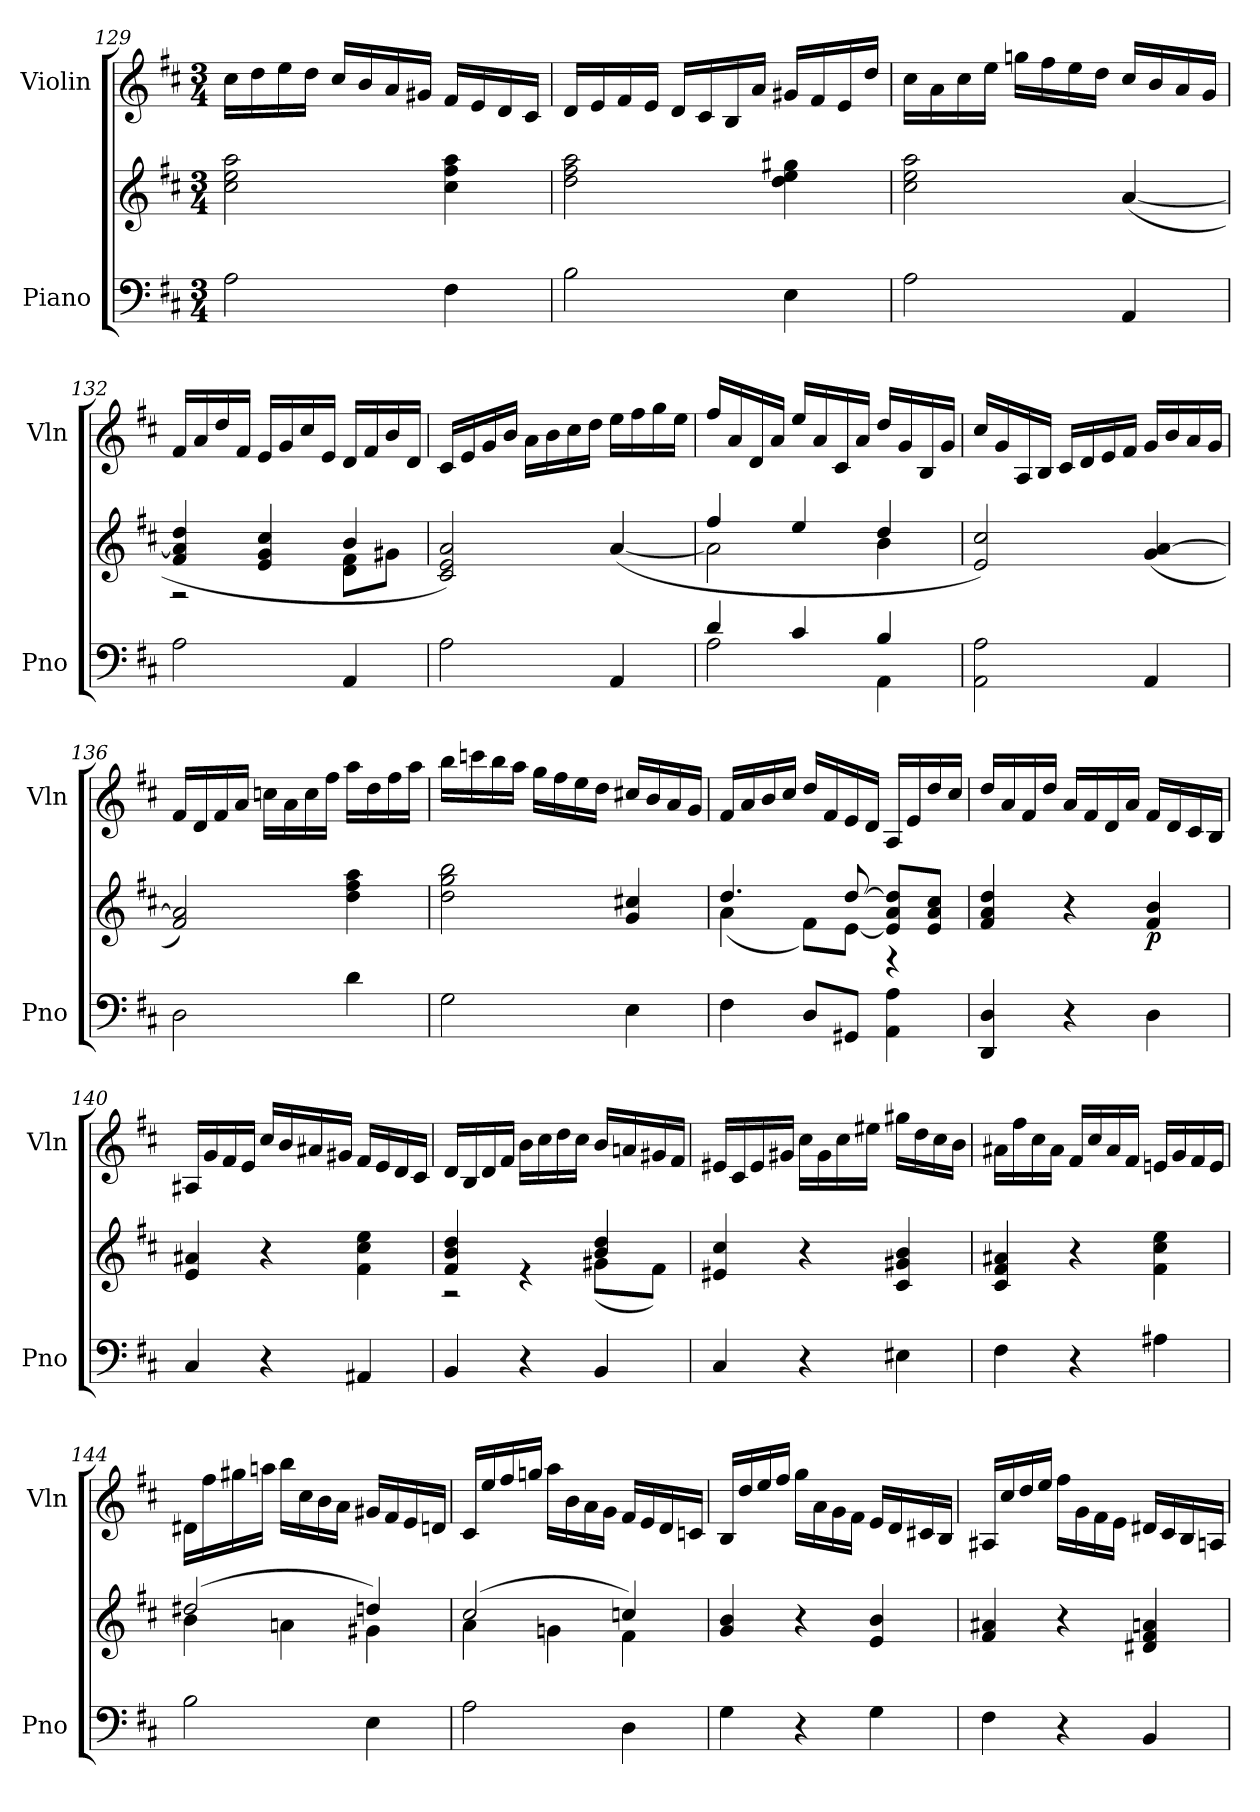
**kern	**kern	**dynam	**kern
*part2	*part2	*part2	*part1
*staff3	*staff2	*staff2/3	*staff1
*I"Piano	*	*	*I"Violin
*I'Pno	*	*	*I'Vln
*clefF4	*clefG2	*	*clefG2
*k[f#c#]	*k[f#c#]	*	*k[f#c#]
*M3/4	*M3/4	*	*M3/4
=129	=129	=129	=129
2A\	2cc#\ 2ee\ 2aa\	.	16cc#\LL
.	.	.	16dd\
.	.	.	16ee\
.	.	.	16dd\JJ
.	.	.	16cc#/LL
.	.	.	16b/
.	.	.	16a/
.	.	.	16g#X/JJ
4F#\	4cc#\ 4ff#\ 4aa\	.	16f#/LL
.	.	.	16e/
.	.	.	16d/
.	.	.	16c#/JJ
=130	=130	=130	=130
2B\	2dd\ 2ff#\ 2aa\	.	16d/LL
.	.	.	16e/
.	.	.	16f#/
.	.	.	16e/JJ
.	.	.	16d/LL
.	.	.	16c#/
.	.	.	16B/
.	.	.	16a/JJ
4E\	4dd\ 4ee\ 4gg#X\	.	16g#X/LL
.	.	.	16f#/
.	.	.	16e/
.	.	.	16dd/JJ
!!LO:LB:g=z
=131	=131	=131	=131
2A\	2cc#\ 2ee\ 2aa\	.	16cc#\LL
.	.	.	16a\
.	.	.	16cc#\
.	.	.	16ee\JJ
.	.	.	16ggn\LL
.	.	.	16ff#\
.	.	.	16ee\
.	.	.	16dd\JJ
4AA/	(>[4a/	.	16cc#/LL
.	.	.	16b/
.	.	.	16a/
.	.	.	16g/JJ
=132	=132	=132	=132
*	*^	*	*
2A\	4f#/ 4a/] 4dd/	2r	.	16f#/LL
.	.	.	.	16a/
.	.	.	.	16dd/
.	.	.	.	16f#/JJ
.	4e/ 4g/ 4cc#/	.	.	16e/LL
.	.	.	.	16g/
.	.	.	.	16cc#/
.	.	.	.	16e/JJ
4AA/	4b/	8d\ 8f#\L	.	16d/LL
.	.	.	.	16f#/
.	.	8g#X\J	.	16b/
.	.	.	.	16d/JJ
*	*v	*v	*	*
=133	=133	=133	=133
2A\	2c#/ 2e/ 2a/)	.	16c#/LL
.	.	.	16e/
.	.	.	16g/
.	.	.	16b/JJ
.	.	.	16a\LL
.	.	.	16b\
.	.	.	16cc#\
.	.	.	16dd\JJ
4AA/	(>[4a/	.	16ee\LL
.	.	.	16ff#\
.	.	.	16gg\
.	.	.	16ee\JJ
=134	=134	=134	=134
*^	*^	*	*
4d/	2A\	4ff#/	2a\]	.	16ff#/LL
.	.	.	.	.	16a/
.	.	.	.	.	16d/
.	.	.	.	.	16a/JJ
4c#/	.	4ee/	.	.	16ee/LL
.	.	.	.	.	16a/
.	.	.	.	.	16c#/
.	.	.	.	.	16a/JJ
4B/	4AA\	4dd/	4b\	.	16dd/LL
.	.	.	.	.	16g/
.	.	.	.	.	16B/
.	.	.	.	.	16g/JJ
*v	*v	*	*	*	*
*	*v	*v	*	*
!!LO:LB:g=z
=135	=135	=135	=135
2AA\ 2A\	2e/ 2cc#/)	.	16cc#/LL
.	.	.	16g/
.	.	.	16A/
.	.	.	16B/JJ
.	.	.	16c#/LL
.	.	.	16d/
.	.	.	16e/
.	.	.	16f#/JJ
4AA/	(<4g/ [4a/	.	16g/LL
.	.	.	16b/
.	.	.	16a/
.	.	.	16g/JJ
=136	=136	=136	=136
2D\	2f#/ 2a/])	.	16f#/LL
.	.	.	16d/
.	.	.	16f#/
.	.	.	16a/JJ
.	.	.	16ccn\LL
.	.	.	16a\
.	.	.	16cc\
.	.	.	16ff#\JJ
4d\	4dd\ 4ff#\ 4aa\	.	16aa\LL
.	.	.	16dd\
.	.	.	16ff#\
.	.	.	16aa\JJ
=137	=137	=137	=137
2G\	2dd\ 2gg\ 2bb\	.	16bb\LL
.	.	.	16cccn\
.	.	.	16bb\
.	.	.	16aa\JJ
.	.	.	16gg\LL
.	.	.	16ff#\
.	.	.	16ee\
.	.	.	16dd\JJ
4E\	4g/ 4cc#X/	.	16cc#X/LL
.	.	.	16b/
.	.	.	16a/
.	.	.	16g/JJ
=138	=138	=138	=138
*	*^	*	*
4F#\	4.dd/	(<4a\	.	16f#/LL
.	.	.	.	16a/
.	.	.	.	16b/
.	.	.	.	16cc#/JJ
8D/L	.	8f#\L)	.	16dd/LL
.	.	.	.	16f#/
8GG#X/J	[8dd/	[8e\J	.	16e/
.	.	.	.	16d/JJ
4AA\ 4A\	8e/] 8a/ 8dd/]L	4r	.	16A/LL
.	.	.	.	16e/
.	8e/ 8a/ 8cc#/J	.	.	16dd/
.	.	.	.	16cc#/JJ
*	*v	*v	*	*
!!LO:PB:g=z
=139	=139	=139	=139
4DD/ 4D/	4f#/ 4a/ 4dd/	.	16dd/LL
.	.	.	16a/
.	.	.	16f#/
.	.	.	16dd/JJ
4r	4r	.	16a/LL
.	.	.	16f#/
.	.	.	16d/
.	.	.	16a/JJ
!	!	!LO:DY:b	!
4D\	4f#/ 4b/	p	16f#/LL
.	.	.	16d/
.	.	.	16c#/
.	.	.	16B/JJ
=140	=140	=140	=140
4C#/	4e/ 4a#X/	.	16A#X/LL
.	.	.	16g/
.	.	.	16f#/
.	.	.	16e/JJ
4r	4r	.	16cc#/LL
.	.	.	16b/
.	.	.	16a#X/
.	.	.	16g#X/JJ
4AA#X/	4f#\ 4cc#\ 4ee\	.	16f#/LL
.	.	.	16e/
.	.	.	16d/
.	.	.	16c#/JJ
=141	=141	=141	=141
*	*^	*	*
4BB/	4f#/ 4b/ 4dd/	2r	.	16d/LL
.	.	.	.	16B/
.	.	.	.	16d/
.	.	.	.	16f#/JJ
4r	4re	.	.	16b\LL
.	.	.	.	16cc#\
.	.	.	.	16dd\
.	.	.	.	16cc#\JJ
4BB/	4b/ 4dd/	(<8g#X\L	.	16b/LL
.	.	.	.	16an/
.	.	8f#\J)	.	16g#X/
.	.	.	.	16f#/JJ
*	*v	*v	*	*
=142	=142	=142	=142
4C#/	4e#X/ 4cc#/	.	16e#X/LL
.	.	.	16c#/
.	.	.	16e#/
.	.	.	16g#X/JJ
4r	4r	.	16cc#\LL
.	.	.	16g#\
.	.	.	16cc#\
.	.	.	16ee#X\JJ
4E#X\	4c#/ 4g#X/ 4b/	.	16gg#X\LL
.	.	.	16dd\
.	.	.	16cc#\
.	.	.	16b\JJ
!!LO:LB:g=z
=143	=143	=143	=143
4F#\	4c#/ 4f#/ 4a#X/	.	16a#X\LL
.	.	.	16ff#\
.	.	.	16cc#\
.	.	.	16a#\JJ
4r	4r	.	16f#/LL
.	.	.	16cc#/
.	.	.	16a#/
.	.	.	16f#/JJ
4A#X\	4f#\ 4cc#\ 4ee\	.	16en/LL
.	.	.	16g/
.	.	.	16f#/
.	.	.	16e/JJ
=144	=144	=144	=144
*	*^	*	*
2B\	(>2dd#X/	4b\	.	16d#X\LL
.	.	.	.	16ff#\
.	.	.	.	16gg#X\
.	.	.	.	16aan\JJ
.	.	4an\	.	16bb\LL
.	.	.	.	16cc#\
.	.	.	.	16b\
.	.	.	.	16a\JJ
4E\	4ddn/)	4g#X\	.	16g#X/LL
.	.	.	.	16f#/
.	.	.	.	16e/
.	.	.	.	16dn/JJ
=145	=145	=145	=145	=145
2A\	(>2cc#/	4a\	.	16c#/LL
.	.	.	.	16ee/
.	.	.	.	16ff#/
.	.	.	.	16ggn/JJ
.	.	4gn\	.	16aa\LL
.	.	.	.	16b\
.	.	.	.	16a\
.	.	.	.	16g\JJ
4D\	4ccn/)	4f#\	.	16f#/LL
.	.	.	.	16e/
.	.	.	.	16d/
.	.	.	.	16cn/JJ
*	*v	*v	*	*
=146	=146	=146	=146
4G\	4g/ 4b/	.	16B/LL
.	.	.	16dd/
.	.	.	16ee/
.	.	.	16ff#/JJ
4r	4r	.	16gg\LL
.	.	.	16a\
.	.	.	16g\
.	.	.	16f#\JJ
4G\	4e/ 4b/	.	16e/LL
.	.	.	16d/
.	.	.	16c#X/
.	.	.	16B/JJ
!!LO:LB:g=z
=147	=147	=147	=147
4F#\	4f#/ 4a#X/	.	16A#X/LL
.	.	.	16cc#/
.	.	.	16dd/
.	.	.	16ee/JJ
4r	4r	.	16ff#\LL
.	.	.	16g\
.	.	.	16f#\
.	.	.	16e\JJ
4BB/	4d#X/ 4f#/ 4an/	.	16d#X/LL
.	.	.	16c#/
.	.	.	16B/
.	.	.	16An/JJ
=	=	=	=
*-	*-	*-	*-
